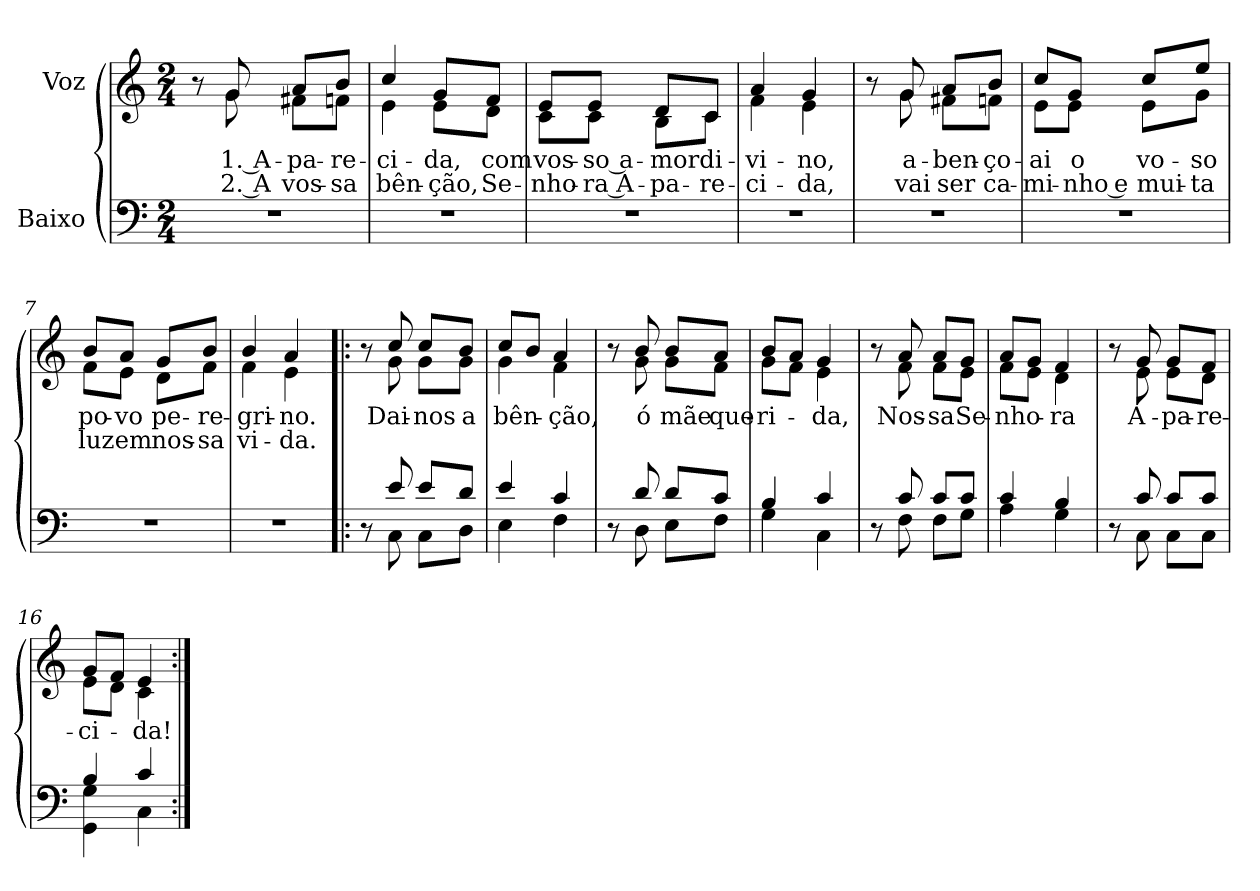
**kern	**kern	**text	**text
*part2	*part1	*part1	*part1
*staff2	*staff1	*staff1	*staff1
*I"Baixo	*I"Voz	*	*
*clefF4	*clefG2	*	*
*k[]	*k[]	*	*
*M2/4	*M2/4	*	*
*MM100	*MM100	*	*
=1	=1	=1	=1
*	*^	*	*
2r	8r	8ryy	.	.
!	!	!	!LO:LY:b	!LO:LY:b
.	8g/	8g\	1. A-	2. A
!	!	!	!LO:LY:b	!LO:LY:b
.	8a/L	8f#X\L	-pa-	vos-
!	!	!	!LO:LY:b	!LO:LY:b
.	8b/J	8fn\J	-re-	-sa
=2	=2	=2	=2	=2
!	!	!	!LO:LY:b	!LO:LY:b
2r	4cc/	4e\	-ci-	bên-
!	!	!	!LO:LY:b	!LO:LY:b
.	8g/L	8e\L	-da,	-ção,
!	!	!	!LO:LY:b	!LO:LY:b
.	8f/J	8d\J	com	Se-
=3	=3	=3	=3	=3
!	!	!	!LO:LY:b	!LO:LY:b
2r	8e/L	8c\L	vos-	-nho-
!	!	!	!LO:LY:b	!LO:LY:b
.	8e/J	8c\J	-so a-	-ra A-
!	!	!	!LO:LY:b	!LO:LY:b
.	8d/L	8B\L	-mor	-pa-
!	!	!	!LO:LY:b	!LO:LY:b
.	8c/J	8c\J	di-	-re-
=4	=4	=4	=4	=4
!	!	!	!LO:LY:b	!LO:LY:b
2r	4a/	4f\	-vi-	-ci-
!	!	!	!LO:LY:b	!LO:LY:b
.	4g/	4e\	-no,	-da,
!!LO:LB:g=z	!!
=5	=5	=5	=5	=5
2r	8r	8ryy	.	.
!	!	!	!LO:LY:b	!LO:LY:b
.	8g/	8g\	a-	vai
!	!	!	!LO:LY:b	!LO:LY:b
.	8a/L	8f#X\L	-ben-	ser
!	!	!	!LO:LY:b	!LO:LY:b
.	8b/J	8fn\J	-ço-	ca-
=6	=6	=6	=6	=6
!	!	!	!LO:LY:b	!LO:LY:b
2r	8cc/L	8e\L	-ai	-mi-
!	!	!	!LO:LY:b	!LO:LY:b
.	8g/J	8e\J	o	-nho e
!	!	!	!LO:LY:b	!LO:LY:b
.	8cc/L	8e\L	vo-	mui-
!	!	!	!LO:LY:b	!LO:LY:b
.	8ee/J	8g\J	-so	-ta
=7	=7	=7	=7	=7
!	!	!	!LO:LY:b	!LO:LY:b
2r	8b/L	8f\L	po-	luz
!	!	!	!LO:LY:b	!LO:LY:b
.	8a/J	8e\J	-vo	em
!	!	!	!LO:LY:b	!LO:LY:b
.	8g/L	8d\L	pe-	nos-
!	!	!	!LO:LY:b	!LO:LY:b
.	8b/J	8f\J	-re-	-sa
=8	=8	=8	=8	=8
!	!	!	!LO:LY:b	!LO:LY:b
2r	4b/	4f\	-gri-	vi-
!	!	!	!LO:LY:b	!LO:LY:b
.	4a/	4e\	-no.	-da.
!!LO:LB:g=z	!!
=9!|:	=9!|:	=9!|:	=9!|:	=9!|:
*^	*	*	*	*
8r	8ryy	8r	8ryy	.	.
!	!	!	!	!LO:LY:b	!
8e/	8C\	8cc/	8g\	Dai-	.
!	!	!	!	!LO:LY:b	!
8e/L	8C\L	8cc/L	8g\L	-nos	.
!	!	!	!	!LO:LY:b	!
8d/J	8D\J	8b/J	8g\J	a	.
=10	=10	=10	=10	=10	=10
!	!	!	!	!LO:LY:b	!
4e/	4E\	8cc/L	4g\	bên-	.
.	.	8b/J	.	.	.
!	!	!	!	!LO:LY:b	!
4c/	4F\	4a/	4f\	-ção,	.
=11	=11	=11	=11	=11	=11
8r	8ryy	8r	8ryy	.	.
!	!	!	!	!LO:LY:b	!
8d/	8D\	8b/	8g\	ó	.
!	!	!	!	!LO:LY:b	!
8d/L	8E\L	8b/L	8g\L	mãe	.
!	!	!	!	!LO:LY:b	!
8c/J	8F\J	8a/J	8f\J	que-	.
=12	=12	=12	=12	=12	=12
!	!	!	!	!LO:LY:b	!
4B/	4G\	8b/L	8g\L	-ri-	.
.	.	8a/J	8f\J	.	.
!	!	!	!	!LO:LY:b	!
4c/	4C\	4g/	4e\	-da,	.
!!LO:LB:g=z	!!
=13	=13	=13	=13	=13	=13
8r	8ryy	8r	8ryy	.	.
!	!	!	!	!LO:LY:b	!
8c/	8F\	8a/	8f\	Nos-	.
!	!	!	!	!LO:LY:b	!
8c/L	8F\L	8a/L	8f\L	-sa	.
!	!	!	!	!LO:LY:b	!
8c/J	8G\J	8g/J	8e\J	Se-	.
=14	=14	=14	=14	=14	=14
!	!	!	!	!LO:LY:b	!
4c/	4A\	8a/L	8f\L	-nho-	.
.	.	8g/J	8e\J	.	.
!	!	!	!	!LO:LY:b	!
4B/	4G\	4f/	4d\	-ra	.
=15	=15	=15	=15	=15	=15
8r	8ryy	8r	8ryy	.	.
!	!	!	!	!LO:LY:b	!
8c/	8C\	8g/	8e\	A-	.
!	!	!	!	!LO:LY:b	!
8c/L	8C\L	8g/L	8e\L	-pa-	.
!	!	!	!	!LO:LY:b	!
8c/J	8C\J	8f/J	8d\J	-re-	.
=16	=16	=16	=16	=16	=16
!	!	!	!	!LO:LY:b	!
4B/	4GG\ 4G\	8g/L	8e\L	-ci-	.
.	.	8f/J	8d\J	.	.
!	!	!	!	!LO:LY:b	!
4c/	4C\	4e/	4c\	-da!	.
*v	*v	*	*	*	*
*	*v	*v	*	*
=:|!	=:|!	=:|!	=:|!
*-	*-	*-	*-
